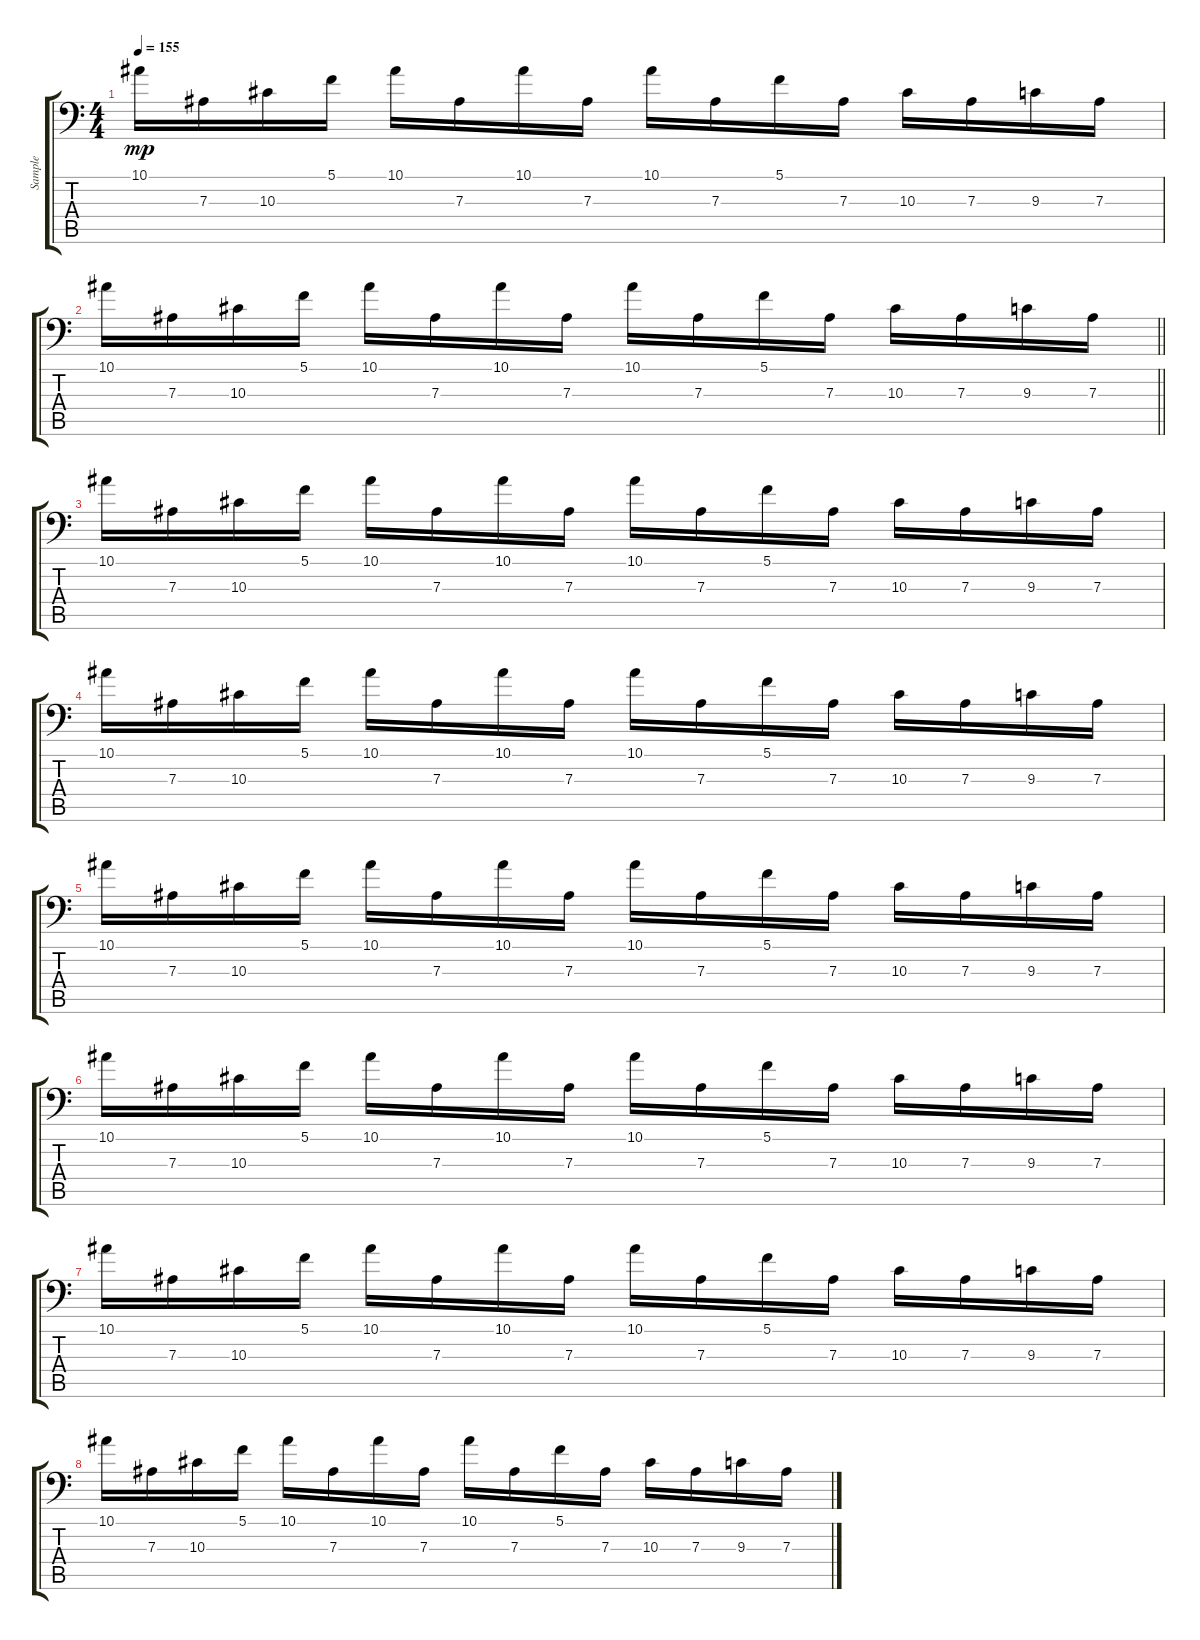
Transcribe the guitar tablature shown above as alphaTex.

\track ("Sample" "Sample") {instrument lead2sawtooth}
\staff {score tabs}
\tuning (C4 G3 Eb3 Bb2 F2 Bb1) {hide}
\ts (4 4)
\tempo 155
\clef f4
\ks c
10.1.16{dy mp} 7.3.16 10.3.16 5.1.16 10.1.16 7.3.16 10.1.16 7.3.16 10.1.16 7.3.16 5.1.16 7.3.16 10.3.16 7.3.16 9.3.16 7.3.16 |
\barLineRight lightlight
10.1.16 7.3.16 10.3.16 5.1.16 10.1.16 7.3.16 10.1.16 7.3.16 10.1.16 7.3.16 5.1.16 7.3.16 10.3.16 7.3.16 9.3.16 7.3.16 |
\section ("" "")
10.1.16 7.3.16 10.3.16 5.1.16 10.1.16 7.3.16 10.1.16 7.3.16 10.1.16 7.3.16 5.1.16 7.3.16 10.3.16 7.3.16 9.3.16 7.3.16 |
10.1.16 7.3.16 10.3.16 5.1.16 10.1.16 7.3.16 10.1.16 7.3.16 10.1.16 7.3.16 5.1.16 7.3.16 10.3.16 7.3.16 9.3.16 7.3.16 |
10.1.16 7.3.16 10.3.16 5.1.16 10.1.16 7.3.16 10.1.16 7.3.16 10.1.16 7.3.16 5.1.16 7.3.16 10.3.16 7.3.16 9.3.16 7.3.16 |
10.1.16 7.3.16 10.3.16 5.1.16 10.1.16 7.3.16 10.1.16 7.3.16 10.1.16 7.3.16 5.1.16 7.3.16 10.3.16 7.3.16 9.3.16 7.3.16 |
10.1.16 7.3.16 10.3.16 5.1.16 10.1.16 7.3.16 10.1.16 7.3.16 10.1.16 7.3.16 5.1.16 7.3.16 10.3.16 7.3.16 9.3.16 7.3.16 |
10.1.16 7.3.16 10.3.16 5.1.16 10.1.16 7.3.16 10.1.16 7.3.16 10.1.16 7.3.16 5.1.16 7.3.16 10.3.16 7.3.16 9.3.16 7.3.16
